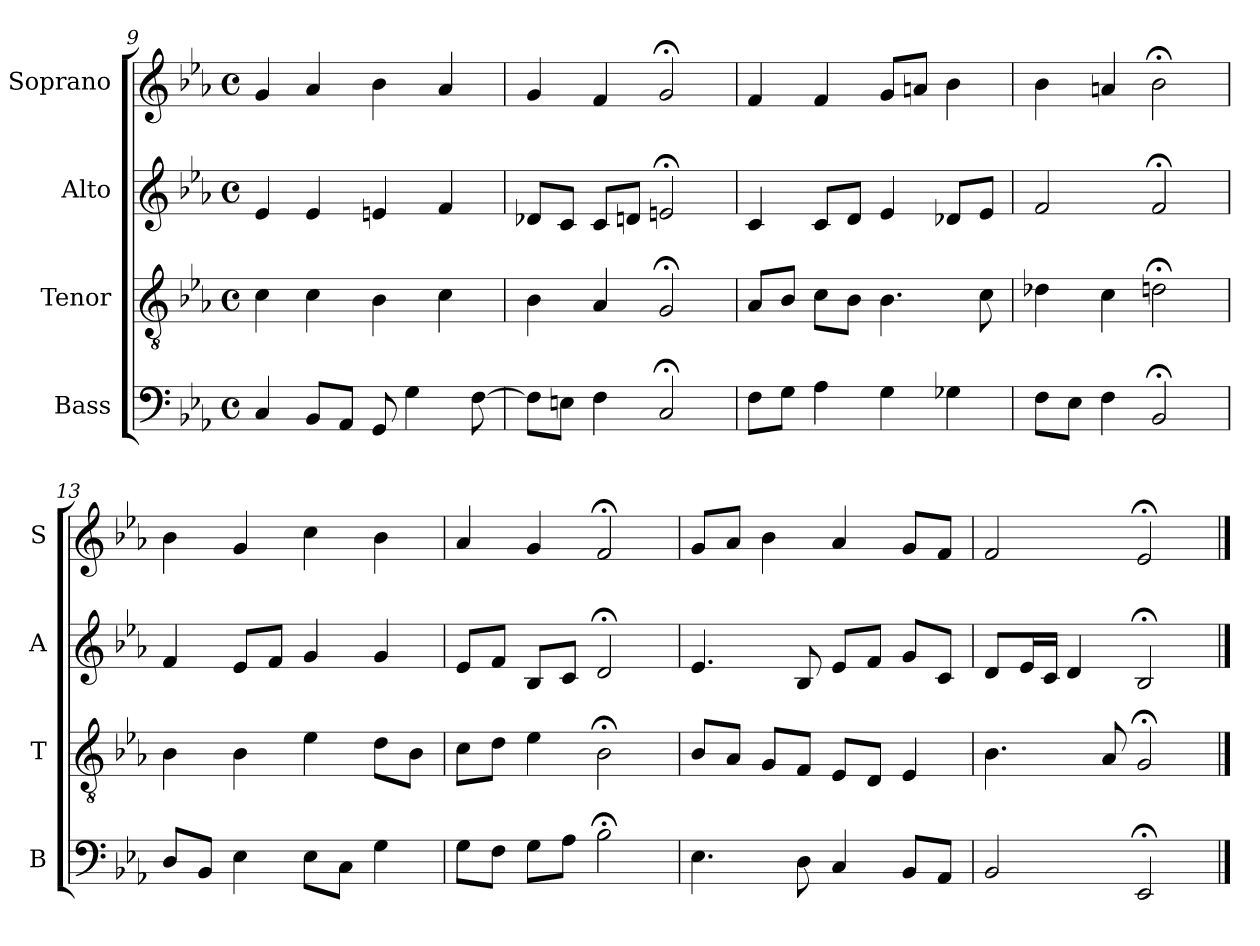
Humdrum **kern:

**kern	**kern	**kern	**kern
*part4	*part3	*part2	*part1
*staff4	*staff3	*staff2	*staff1
*I"Bass	*I"Tenor	*I"Alto	*I"Soprano
*I'B	*I'T	*I'A	*I'S
*clefF4	*clefGv2	*clefG2	*clefG2
*k[b-e-a-]	*k[b-e-a-]	*k[b-e-a-]	*k[b-e-a-]
*E-:	*E-:	*E-:	*E-:
*M4/4	*M4/4	*M4/4	*M4/4
*met(c)	*met(c)	*met(c)	*met(c)
=9	=9	=9	=9
4C	4c	4e-	4g
8BB-L	4c	4e-	4a-
8AA-J	.	.	.
8GG	4B-	4en	4b-
4G	.	.	.
.	4c	4f	4a-
[8F	.	.	.
=10	=10	=10	=10
8FL]	4B-	8d-XL	4g
8EnJ	.	8cJ	.
4F	4A-	8cL	4f
.	.	8dnJ	.
2C;<	2G;<	2en;<	2g;<
=11	=11	=11	=11
8FL	8A-L	4c	4f
8GJ	8B-J	.	.
4A-	8cL	8cL	4f
.	8B-J	8dJ	.
4G	4.B-	4e-	8gL
.	.	.	8anJ
4G-X	.	8d-XL	4b-
.	8c	8e-J	.
=12	=12	=12	=12
8FL	4d-X	2f	4b-
8E-J	.	.	.
4F	4c	.	4an
2BB-;<	2dn;<	2f;<	2b-;<
=13	=13	=13	=13
8DL	4B-	4f	4b-
8BB-J	.	.	.
4E-	4B-	8e-L	4g
.	.	8fJ	.
8E-L	4e-	4g	4cc
8CJ	.	.	.
4G	8dL	4g	4b-
.	8B-J	.	.
=14	=14	=14	=14
8GL	8cL	8e-L	4a-
8FJ	8dJ	8fJ	.
8GL	4e-	8B-L	4g
8A-J	.	8cJ	.
2B-;<	2B-;<	2d;<	2f;<
=15	=15	=15	=15
4.E-	8B-L	4.e-	8gL
.	8A-J	.	8a-J
.	8GL	.	4b-
8D	8FJ	8B-	.
4C	8E-L	8e-L	4a-
.	8DJ	8fJ	.
8BB-L	4E-	8gL	8gL
8AA-J	.	8cJ	8fJ
=16	=16	=16	=16
2BB-	4.B-	8dL	2f
.	.	16e-L	.
.	.	16cJJ	.
.	.	4d	.
.	8A-	.	.
2EE-;<	2G;<	2B-;<	2e-;<
==	==	==	==
*-	*-	*-	*-
